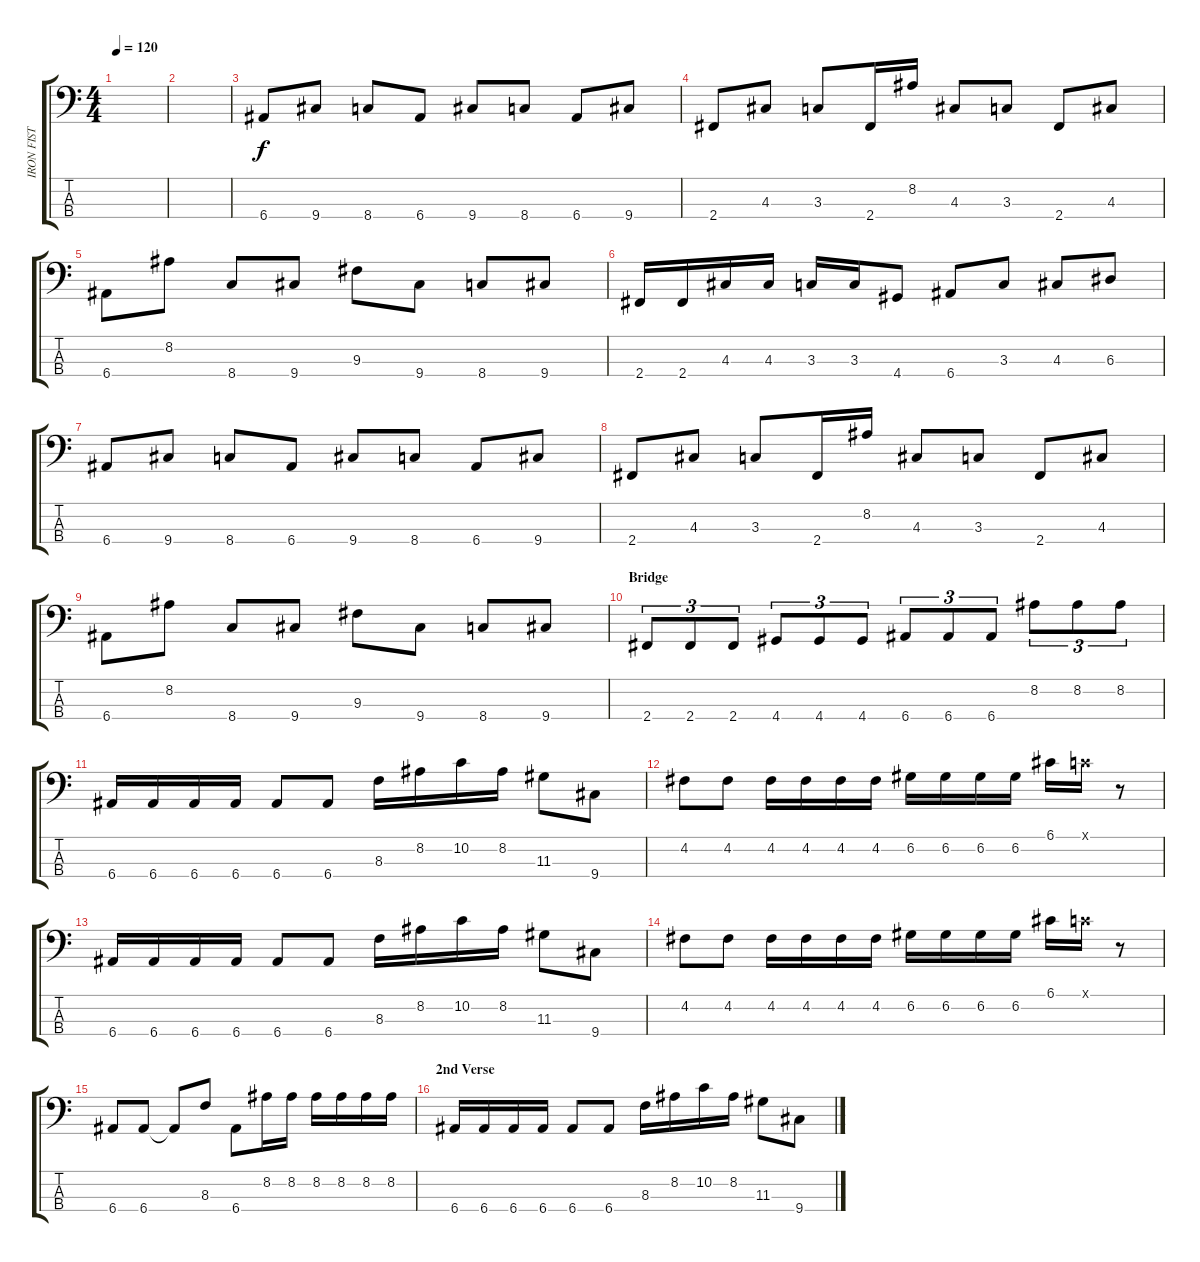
\track ("IRON FIST" "IRON FIST") {instrument electricbassfinger}
\staff {score tabs}
\tuning (G2 D2 A1 E1) {hide}
\ts (4 4)
\tempo 120
\clef f4
\ks c
|
|
6.4.8{volume 15} 9.4.8 8.4.8 6.4.8 9.4.8 8.4.8 6.4.8 9.4.8 |
2.4.8 4.3.8 3.3.8 2.4.16 8.2.16 4.3.8 3.3.8 2.4.8 4.3.8 |
6.4.8 8.2.8 8.4.8 9.4.8 9.3.8 9.4.8 8.4.8 9.4.8 |
2.4.16 2.4.16 4.3.16 4.3.16 3.3.16 3.3.16 4.4.8 6.4.8 3.3.8 4.3.8 6.3.8 |
6.4.8 9.4.8 8.4.8 6.4.8 9.4.8 8.4.8 6.4.8 9.4.8 |
2.4.8 4.3.8 3.3.8 2.4.16 8.2.16 4.3.8 3.3.8 2.4.8 4.3.8 |
6.4.8 8.2.8 8.4.8 9.4.8 9.3.8 9.4.8 8.4.8 9.4.8 |
\section ("" "Bridge")
2.4.8{tu (3 2)} 2.4.8{tu (3 2)} 2.4.8{tu (3 2)} 4.4.8{tu (3 2)} 4.4.8{tu (3 2)} 4.4.8{tu (3 2)} 6.4.8{tu (3 2)} 6.4.8{tu (3 2)} 6.4.8{tu (3 2)} 8.2.8{tu (3 2)} 8.2.8{tu (3 2)} 8.2.8{tu (3 2)} |
6.4.16 6.4.16 6.4.16 6.4.16 6.4.8 6.4.8 8.3.16 8.2.16 10.2.16 8.2.16 11.3.8 9.4.8 |
4.2.8 4.2.8 4.2.16 4.2.16 4.2.16 4.2.16 6.2.16 6.2.16 6.2.16 6.2.16 6.1.16 5.1{x}.16 r.8 |
6.4.16 6.4.16 6.4.16 6.4.16 6.4.8 6.4.8 8.3.16 8.2.16 10.2.16 8.2.16 11.3.8 9.4.8 |
4.2.8 4.2.8 4.2.16 4.2.16 4.2.16 4.2.16 6.2.16 6.2.16 6.2.16 6.2.16 6.1.16 5.1{x}.16 r.8 |
6.4.8 6.4.8 6.4{t}.8 8.3.8 6.4.8 8.2.16 8.2.16 8.2.16 8.2.16 8.2.16 8.2.16 |
\section ("" "2nd Verse")
6.4.16 6.4.16 6.4.16 6.4.16 6.4.8 6.4.8 8.3.16 8.2.16 10.2.16 8.2.16 11.3.8 9.4.8
